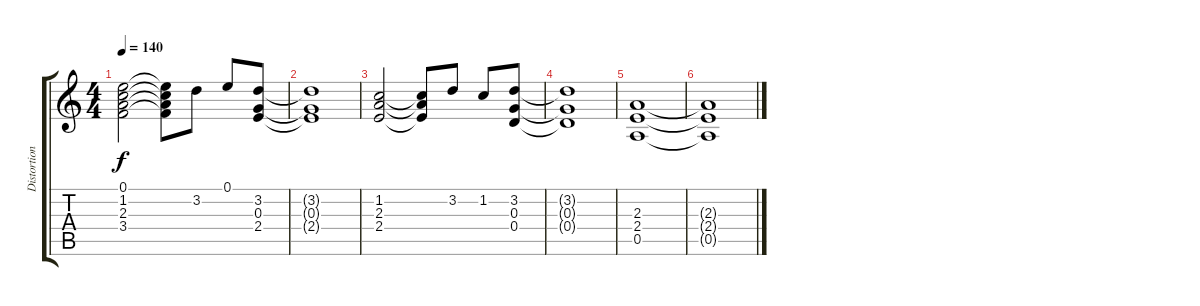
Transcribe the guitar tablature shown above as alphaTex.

\track ("Distortion" "Distortion") {instrument distortionguitar}
\staff {score tabs}
\tuning (E4 B3 G3 D3 A2 E2) {hide}
\ts (4 4)
\tempo 140
\clef g2
\ks c
(0.1 1.2 2.3 3.4).2{dy f} (0.1{t} 1.2{t} 2.3{t} 3.4{t}).8 3.2.8 0.1.8 (3.2 0.3 2.4).8 |
(3.2{t} 0.3{t} 2.4{t}).1 |
(1.2 2.3 2.4).2 (1.2{t} 2.3{t} 2.4{t}).8 3.2.8 1.2.8 (3.2 0.3 0.4).8 |
(3.2{t} 0.3{t} 0.4{t}).1 |
(2.3 2.4 0.5).1 |
(2.3{t} 2.4{t} 0.5{t}).1
